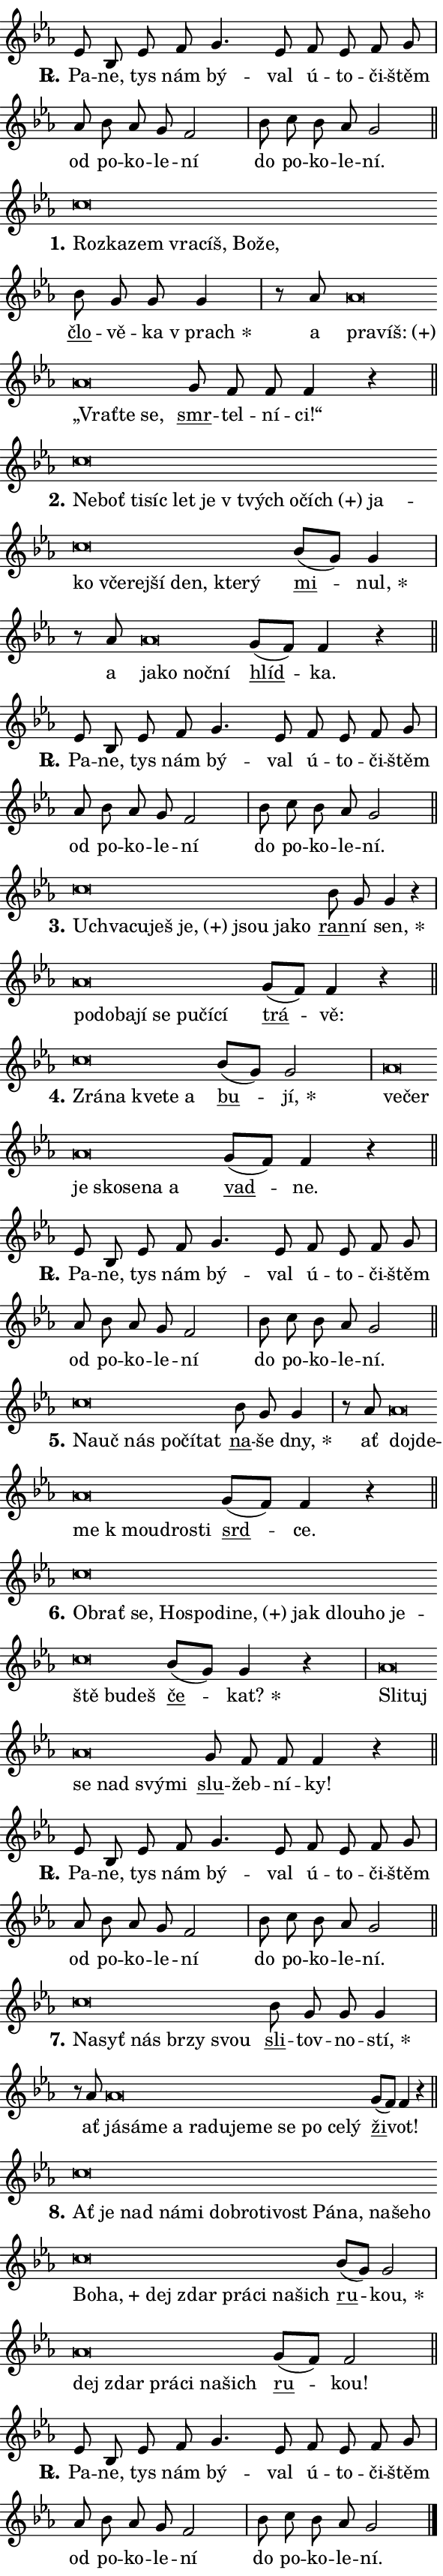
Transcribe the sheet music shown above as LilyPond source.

\version "2.24.0"
\header { tagline = "" }
\paper {
  indent = 0\cm
  top-margin = 0\cm
  right-margin = 0.13\cm % to fit lyric hyphens
  bottom-margin = 0\cm
  left-margin = 0\cm
  paper-width = 10\cm
  page-breaking = #ly:one-page-breaking
  system-system-spacing.basic-distance = #11
  score-system-spacing.basic-distance = #11
  ragged-last = ##f
}


%% Author: Thomas Morley
%% https://lists.gnu.org/archive/html/lilypond-user/2020-05/msg00002.html
#(define (line-position grob)
"Returns position of @var[grob} in current system:
   @code{'start}, if at first time-step
   @code{'end}, if at last time-step
   @code{'middle} otherwise
"
  (let* ((col (ly:item-get-column grob))
         (ln (ly:grob-object col 'left-neighbor))
         (rn (ly:grob-object col 'right-neighbor))
         (col-to-check-left (if (ly:grob? ln) ln col))
         (col-to-check-right (if (ly:grob? rn) rn col))
         (break-dir-left
           (and
             (ly:grob-property col-to-check-left 'non-musical #f)
             (ly:item-break-dir col-to-check-left)))
         (break-dir-right
           (and
             (ly:grob-property col-to-check-right 'non-musical #f)
             (ly:item-break-dir col-to-check-right))))
        (cond ((eqv? 1 break-dir-left) 'start)
              ((eqv? -1 break-dir-right) 'end)
              (else 'middle))))

#(define (tranparent-at-line-position vctor)
  (lambda (grob)
  "Relying on @code{line-position} select the relevant enry from @var{vctor}.
Used to determine transparency,"
    (case (line-position grob)
      ((end) (not (vector-ref vctor 0)))
      ((middle) (not (vector-ref vctor 1)))
      ((start) (not (vector-ref vctor 2))))))

noteHeadBreakVisibility =
#(define-music-function (break-visibility)(vector?)
"Makes @code{NoteHead}s transparent relying on @var{break-visibility}"
#{
  \override NoteHead.transparent =
    #(tranparent-at-line-position break-visibility)
#})

#(define delete-ledgers-for-transparent-note-heads
  (lambda (grob)
    "Reads whether a @code{NoteHead} is transparent.
If so this @code{NoteHead} is removed from @code{'note-heads} from
@var{grob}, which is supposed to be @code{LedgerLineSpanner}.
As a result ledgers are not printed for this @code{NoteHead}"
    (let* ((nhds-array (ly:grob-object grob 'note-heads))
           (nhds-list
             (if (ly:grob-array? nhds-array)
                 (ly:grob-array->list nhds-array)
                 '()))
           ;; Relies on the transparent-property being done before
           ;; Staff.LedgerLineSpanner.after-line-breaking is executed.
           ;; This is fragile ...
           (to-keep
             (remove
               (lambda (nhd)
                 (ly:grob-property nhd 'transparent #f))
               nhds-list)))
      ;; TODO find a better method to iterate over grob-arrays, similiar
      ;; to filter/remove etc for lists
      ;; For now rebuilt from scratch
      (set! (ly:grob-object grob 'note-heads)  '())
      (for-each
        (lambda (nhd)
          (ly:pointer-group-interface::add-grob grob 'note-heads nhd))
        to-keep))))

squashNotes = {
  \override NoteHead.X-extent = #'(-0.2 . 0.2)
  \override NoteHead.Y-extent = #'(-0.75 . 0)
  \override NoteHead.stencil =
    #(lambda (grob)
       (let ((pos (ly:grob-property grob 'staff-position)))
         (begin
           (if (< pos -7) (display "ERROR: Lower brevis then expected\n") (display ""))
           (if (<= pos -6) ly:text-interface::print ly:note-head::print))))
}
unSquashNotes = {
  \revert NoteHead.X-extent
  \revert NoteHead.Y-extent
  \revert NoteHead.stencil
}

hideNotes = \noteHeadBreakVisibility #begin-of-line-visible
unHideNotes = \noteHeadBreakVisibility #all-visible

% work-around for resetting accidentals
% https://lilypond.org/doc/v2.23/Documentation/notation/displaying-rhythms#unmetered-music
cadenzaMeasure = {
  \cadenzaOff
  \partial 1024 s1024
  \cadenzaOn
}

#(define-markup-command (accent layout props text) (markup?)
  "Underline accented syllable"
  (interpret-markup layout props
    #{\markup \override #'(offset . 4.3) \underline { #text }#}))

responsum = \markup \concat {
  "R" \hspace #-1.05 \path #0.1 #'((moveto 0 0.07) (lineto 0.9 0.8)) \hspace #0.05 "."
}

spaceSize = #0.6828661417322834 % exact space size for TeX Gyre Schola

\layout {
  \context {
    \Staff
    \remove "Time_signature_engraver"
    \override LedgerLineSpanner.after-line-breaking = #delete-ledgers-for-transparent-note-heads
  }
  \context {
    \Lyrics {
      \override LyricSpace.minimum-distance = \spaceSize
      \override LyricText.font-name = #"TeX Gyre Schola"
      \override LyricText.font-size = 1
      \override StanzaNumber.font-name = #"TeX Gyre Schola Bold"
      \override StanzaNumber.font-size = 1
    }
  }
  \context {
    \Score 
    \override NoteHead.text =
      #(lambda (grob) 
        (let ((pos (ly:grob-property grob 'staff-position)))
          #{\markup {
            \combine
              \halign #-0.55 \raise #(if (= pos -6) 0 0.5) \override #'(thickness . 2) \draw-line #'(3.2 . 0)
              \musicglyph "noteheads.sM1"
          }#}))
  }
}

% magnetic-lyrics.ily
%
%   written by
%     Jean Abou Samra <jean@abou-samra.fr>
%     Werner Lemberg <wl@gnu.org>
%
%   adapted by
%     Jiri Hon <jiri.hon@gmail.com>
%
% Version 2022-Apr-15

% https://www.mail-archive.com/lilypond-user@gnu.org/msg149350.html

#(define (Left_hyphen_pointer_engraver context)
   "Collect syllable-hyphen-syllable occurrences in lyrics and store
them in properties.  This engraver only looks to the left.  For
example, if the lyrics input is @code{foo -- bar}, it does the
following.

@itemize @bullet
@item
Set the @code{text} property of the @code{LyricHyphen} grob between
@q{foo} and @q{bar} to @code{foo}.

@item
Set the @code{left-hyphen} property of the @code{LyricText} grob with
text @q{foo} to the @code{LyricHyphen} grob between @q{foo} and
@q{bar}.
@end itemize

Use this auxiliary engraver in combination with the
@code{lyric-@/text::@/apply-@/magnetic-@/offset!} hook."
   (let ((hyphen #f)
         (text #f))
     (make-engraver
      (acknowledgers
       ((lyric-syllable-interface engraver grob source-engraver)
        (set! text grob)))
      (end-acknowledgers
       ((lyric-hyphen-interface engraver grob source-engraver)
        ;(when (not (grob::has-interface grob 'lyric-space-interface))
          (set! hyphen grob)));)
      ((stop-translation-timestep engraver)
       (when (and text hyphen)
         (ly:grob-set-object! text 'left-hyphen hyphen))
       (set! text #f)
       (set! hyphen #f)))))

#(define (lyric-text::apply-magnetic-offset! grob)
   "If the space between two syllables is less than the value in
property @code{LyricText@/.details@/.squash-threshold}, move the right
syllable to the left so that it gets concatenated with the left
syllable.

Use this function as a hook for
@code{LyricText@/.after-@/line-@/breaking} if the
@code{Left_@/hyphen_@/pointer_@/engraver} is active."
   (let ((hyphen (ly:grob-object grob 'left-hyphen #f)))
     (when hyphen
       (let ((left-text (ly:spanner-bound hyphen LEFT)))
         (when (grob::has-interface left-text 'lyric-syllable-interface)
           (let* ((common (ly:grob-common-refpoint grob left-text X))
                  (this-x-ext (ly:grob-extent grob common X))
                  (left-x-ext
                   (begin
                     ;; Trigger magnetism for left-text.
                     (ly:grob-property left-text 'after-line-breaking)
                     (ly:grob-extent left-text common X)))
                  ;; `delta` is the gap width between two syllables.
                  (delta (- (interval-start this-x-ext)
                            (interval-end left-x-ext)))
                  (details (ly:grob-property grob 'details))
                  (threshold (assoc-get 'squash-threshold details 0.2)))
             (when (< delta threshold)
               (let* (;; We have to manipulate the input text so that
                      ;; ligatures crossing syllable boundaries are not
                      ;; disabled.  For languages based on the Latin
                      ;; script this is essentially a beautification.
                      ;; However, for non-Western scripts it can be a
                      ;; necessity.
                      (lt (ly:grob-property left-text 'text))
                      (rt (ly:grob-property grob 'text))
                      (is-space (grob::has-interface hyphen 'lyric-space-interface))
                      (space (if is-space " " ""))
                      (extra-delta (if is-space spaceSize 0))
                      ;; Append new syllable.
                      (ltrt-space (if (and (string? lt) (string? rt))
                                (string-append lt space rt)
                                (make-concat-markup (list lt space rt))))
                      ;; Right-align `ltrt` to the right side.
                      (ltrt-space-markup (grob-interpret-markup
                               grob
                               (make-translate-markup
                                (cons (interval-length this-x-ext) 0)
                                (make-right-align-markup ltrt-space)))))
                 (begin
                   ;; Don't print `left-text`.
                   (ly:grob-set-property! left-text 'stencil #f)
                   ;; Set text and stencil (which holds all collected
                   ;; syllables so far) and shift it to the left.
                   (ly:grob-set-property! grob 'text ltrt-space)
                   (ly:grob-set-property! grob 'stencil ltrt-space-markup)
                   (ly:grob-translate-axis! grob (- (- delta extra-delta)) X))))))))))


#(define (lyric-hyphen::displace-bounds-first grob)
   ;; Make very sure this callback isn't triggered too early.
   (let ((left (ly:spanner-bound grob LEFT))
         (right (ly:spanner-bound grob RIGHT)))
     (ly:grob-property left 'after-line-breaking)
     (ly:grob-property right 'after-line-breaking)
     (ly:lyric-hyphen::print grob)))

squashThreshold = #0.4

\layout {
  \context {
    \Lyrics
    \consists #Left_hyphen_pointer_engraver
    \override LyricText.after-line-breaking =
      #lyric-text::apply-magnetic-offset!
    \override LyricHyphen.stencil = #lyric-hyphen::displace-bounds-first
    \override LyricText.details.squash-threshold = \squashThreshold
    \override LyricHyphen.minimum-distance = 0
    \override LyricHyphen.minimum-length = \squashThreshold
  }
}

squashText = \override LyricText.details.squash-threshold = 9999
unSquashText = \override LyricText.details.squash-threshold = \squashThreshold

leftText = \override LyricText.self-alignment-X = #LEFT
unLeftText = \revert LyricText.self-alignment-X

starOffset = #(lambda (grob) 
                (let ((x_offset (ly:self-alignment-interface::aligned-on-x-parent grob)))
                  (if (= x_offset 0) 0 (+ x_offset 1.2))))

star = #(define-music-function (syllable)(string?)
"Append star separator at the end of a syllable"
#{
  \once \override LyricText.X-offset = #starOffset
  \lyricmode { \markup {
    #syllable
    \override #'((font-name . "TeX Gyre Schola Bold")) \hspace #0.2 \lower #0.65 \larger "*"
  } }
#})

starAccent = #(define-music-function (syllable)(string?)
"Append star separator at the end of a syllable and make accent"
#{
  \once \override LyricText.X-offset = #starOffset
  \lyricmode { \markup {
    \accent #syllable
    \override #'((font-name . "TeX Gyre Schola Bold")) \hspace #0.2 \lower #0.65 \larger "*"
  } }
#})

breath = #(define-music-function (syllable)(string?)
"Append breathing indicator at the end of a syllable"
#{
  \lyricmode { \markup { #syllable "+" } }
#})

optionalBreath = #(define-music-function (syllable)(string?)
"Append optional breathing indicator at the end of a syllable"
#{
  \lyricmode { \markup { #syllable "(+)" } }
#})


\score {
    <<
        \new Voice = "melody" { \cadenzaOn \key es \major \relative { es'8 bes es f g4. es8 \bar "" f es f g \cadenzaMeasure \bar "|" as bes as g f2 \cadenzaMeasure \bar "|" bes8 c bes as g2 \cadenzaMeasure \bar "||" \break } }
        \new Lyrics \lyricsto "melody" { \lyricmode { \set stanza = \responsum
Pa -- ne, tys nám bý -- val ú -- to -- či -- štěm od po -- ko -- le -- ní do po -- ko -- le -- ní. } }
    >>
    \layout {}
}

\score {
    <<
        \new Voice = "melody" { \cadenzaOn \key es \major \relative { \squashNotes c''\breve*1/16 \hideNotes \breve*1/16 \bar "" \breve*1/16 \bar "" \breve*1/16 \bar "" \breve*1/16 \bar "" \breve*1/16 \breve*1/16 \bar "" \unHideNotes \unSquashNotes \bar "" bes8 g g g4 \cadenzaMeasure \bar "|" r8 as8 \squashNotes as\breve*1/16 \hideNotes \breve*1/16 \bar "" \breve*1/16 \bar "" \breve*1/16 \breve*1/16 \bar "" \unHideNotes \unSquashNotes \bar "" g8 f f f4 r \cadenzaMeasure \bar "||" \break } }
        \new Lyrics \lyricsto "melody" { \lyricmode { \set stanza = "1."
\leftText Roz -- \squashText ka -- zem vra -- cíš, Bo -- že, \unLeftText \unSquashText \markup \accent člo -- vě -- ka \star "v prach" a \leftText pra -- \squashText \optionalBreath víš: „Vrať -- te se, \unLeftText \unSquashText \markup \accent smr -- tel -- ní -- ci!“ } }
    >>
    \layout {}
}

\score {
    <<
        \new Voice = "melody" { \cadenzaOn \key es \major \relative { \squashNotes c''\breve*1/16 \hideNotes \breve*1/16 \bar "" \breve*1/16 \bar "" \breve*1/16 \bar "" \breve*1/16 \bar "" \breve*1/16 \bar "" \breve*1/16 \bar "" \breve*1/16 \bar "" \breve*1/16 \bar "" \breve*1/16 \bar "" \breve*1/16 \bar "" \breve*1/16 \bar "" \breve*1/16 \bar "" \breve*1/16 \bar "" \breve*1/16 \bar "" \breve*1/16 \breve*1/16 \bar "" \unHideNotes \unSquashNotes \bar "" bes8[( g)] g4 \cadenzaMeasure \bar "|" r8 as8 \squashNotes as\breve*1/16 \hideNotes \breve*1/16 \bar "" \breve*1/16 \breve*1/16 \bar "" \unHideNotes \unSquashNotes \bar "" g8[( f)] f4 r \cadenzaMeasure \bar "||" \break } }
        \new Lyrics \lyricsto "melody" { \lyricmode { \set stanza = "2."
\leftText Ne -- \squashText boť ti -- síc let je "v tvých" o -- \optionalBreath čích ja -- ko vče -- rej -- ší den, kte -- rý \unLeftText \unSquashText \markup \accent mi -- \star nul, a \leftText ja -- \squashText ko noč -- ní \unLeftText \unSquashText \markup \accent hlíd -- ka. } }
    >>
    \layout {}
}

\score {
    <<
        \new Voice = "melody" { \cadenzaOn \key es \major \relative { es'8 bes es f g4. es8 \bar "" f es f g \cadenzaMeasure \bar "|" as bes as g f2 \cadenzaMeasure \bar "|" bes8 c bes as g2 \cadenzaMeasure \bar "||" \break } }
        \new Lyrics \lyricsto "melody" { \lyricmode { \set stanza = \responsum
Pa -- ne, tys nám bý -- val ú -- to -- či -- štěm od po -- ko -- le -- ní do po -- ko -- le -- ní. } }
    >>
    \layout {}
}

\score {
    <<
        \new Voice = "melody" { \cadenzaOn \key es \major \relative { \squashNotes c''\breve*1/16 \hideNotes \breve*1/16 \bar "" \breve*1/16 \bar "" \breve*1/16 \bar "" \breve*1/16 \bar "" \breve*1/16 \breve*1/16 \bar "" \unHideNotes \unSquashNotes \bar "" bes8 g g4 r \cadenzaMeasure \bar "|" \squashNotes as\breve*1/16 \hideNotes \breve*1/16 \bar "" \breve*1/16 \bar "" \breve*1/16 \bar "" \breve*1/16 \bar "" \breve*1/16 \bar "" \breve*1/16 \breve*1/16 \bar "" \unHideNotes \unSquashNotes \bar "" g8[( f)] f4 r \cadenzaMeasure \bar "||" \break } }
        \new Lyrics \lyricsto "melody" { \lyricmode { \set stanza = "3."
\leftText Uchva -- \squashText cu -- ješ \optionalBreath je, jsou ja -- ko \unLeftText \unSquashText \markup \accent ran -- ní \star sen, \leftText po -- \squashText do -- ba -- jí se pu -- čí -- cí \unLeftText \unSquashText \markup \accent trá -- vě: } }
    >>
    \layout {}
}

\score {
    <<
        \new Voice = "melody" { \cadenzaOn \key es \major \relative { \squashNotes c''\breve*1/16 \hideNotes \breve*1/16 \bar "" \breve*1/16 \bar "" \breve*1/16 \breve*1/16 \bar "" \unHideNotes \unSquashNotes \bar "" bes8[( g)] g2 \cadenzaMeasure \bar "|" \squashNotes as\breve*1/16 \hideNotes \breve*1/16 \bar "" \breve*1/16 \bar "" \breve*1/16 \bar "" \breve*1/16 \bar "" \breve*1/16 \breve*1/16 \bar "" \unHideNotes \unSquashNotes \bar "" g8[( f)] f4 r \cadenzaMeasure \bar "||" \break } }
        \new Lyrics \lyricsto "melody" { \lyricmode { \set stanza = "4."
\leftText Zrá -- \squashText na kve -- te a \unLeftText \unSquashText \markup \accent bu -- \star jí, \leftText ve -- \squashText čer je sko -- se -- na a \unLeftText \unSquashText \markup \accent vad -- ne. } }
    >>
    \layout {}
}

\score {
    <<
        \new Voice = "melody" { \cadenzaOn \key es \major \relative { es'8 bes es f g4. es8 \bar "" f es f g \cadenzaMeasure \bar "|" as bes as g f2 \cadenzaMeasure \bar "|" bes8 c bes as g2 \cadenzaMeasure \bar "||" \break } }
        \new Lyrics \lyricsto "melody" { \lyricmode { \set stanza = \responsum
Pa -- ne, tys nám bý -- val ú -- to -- či -- štěm od po -- ko -- le -- ní do po -- ko -- le -- ní. } }
    >>
    \layout {}
}

\score {
    <<
        \new Voice = "melody" { \cadenzaOn \key es \major \relative { \squashNotes c''\breve*1/16 \hideNotes \breve*1/16 \bar "" \breve*1/16 \bar "" \breve*1/16 \bar "" \breve*1/16 \breve*1/16 \bar "" \unHideNotes \unSquashNotes \bar "" bes8 g g4 \cadenzaMeasure \bar "|" r8 as8 \squashNotes as\breve*1/16 \hideNotes \breve*1/16 \bar "" \breve*1/16 \bar "" \breve*1/16 \bar "" \breve*1/16 \breve*1/16 \bar "" \unHideNotes \unSquashNotes \bar "" g8[( f)] f4 r \cadenzaMeasure \bar "||" \break } }
        \new Lyrics \lyricsto "melody" { \lyricmode { \set stanza = "5."
\leftText Na -- \squashText uč nás po -- čí -- tat \unLeftText \unSquashText \markup \accent na -- še \star dny, ať \leftText do -- \squashText jde -- me "k mou" -- dro -- sti \unLeftText \unSquashText \markup \accent srd -- ce. } }
    >>
    \layout {}
}

\score {
    <<
        \new Voice = "melody" { \cadenzaOn \key es \major \relative { \squashNotes c''\breve*1/16 \hideNotes \breve*1/16 \bar "" \breve*1/16 \bar "" \breve*1/16 \bar "" \breve*1/16 \bar "" \breve*1/16 \bar "" \breve*1/16 \bar "" \breve*1/16 \bar "" \breve*1/16 \bar "" \breve*1/16 \bar "" \breve*1/16 \bar "" \breve*1/16 \bar "" \breve*1/16 \breve*1/16 \bar "" \unHideNotes \unSquashNotes \bar "" bes8[( g)] g4 r \cadenzaMeasure \bar "|" \squashNotes as\breve*1/16 \hideNotes \breve*1/16 \bar "" \breve*1/16 \bar "" \breve*1/16 \bar "" \breve*1/16 \breve*1/16 \bar "" \unHideNotes \unSquashNotes \bar "" g8 f f f4 r \cadenzaMeasure \bar "||" \break } }
        \new Lyrics \lyricsto "melody" { \lyricmode { \set stanza = "6."
\leftText Ob -- \squashText rať se, Ho -- spo -- di -- \optionalBreath ne, jak dlou -- ho je -- ště bu -- deš \unLeftText \unSquashText \markup \accent če -- \star kat? \leftText Sli -- \squashText tuj se nad svý -- mi \unLeftText \unSquashText \markup \accent slu -- žeb -- ní -- ky! } }
    >>
    \layout {}
}

\score {
    <<
        \new Voice = "melody" { \cadenzaOn \key es \major \relative { es'8 bes es f g4. es8 \bar "" f es f g \cadenzaMeasure \bar "|" as bes as g f2 \cadenzaMeasure \bar "|" bes8 c bes as g2 \cadenzaMeasure \bar "||" \break } }
        \new Lyrics \lyricsto "melody" { \lyricmode { \set stanza = \responsum
Pa -- ne, tys nám bý -- val ú -- to -- či -- štěm od po -- ko -- le -- ní do po -- ko -- le -- ní. } }
    >>
    \layout {}
}

\score {
    <<
        \new Voice = "melody" { \cadenzaOn \key es \major \relative { \squashNotes c''\breve*1/16 \hideNotes \breve*1/16 \bar "" \breve*1/16 \bar "" \breve*1/16 \bar "" \breve*1/16 \breve*1/16 \bar "" \unHideNotes \unSquashNotes \bar "" bes8 g g g4 \cadenzaMeasure \bar "|" r8 as8 \squashNotes as\breve*1/16 \hideNotes \breve*1/16 \bar "" \breve*1/16 \bar "" \breve*1/16 \bar "" \breve*1/16 \bar "" \breve*1/16 \bar "" \breve*1/16 \bar "" \breve*1/16 \bar "" \breve*1/16 \bar "" \breve*1/16 \bar "" \breve*1/16 \breve*1/16 \bar "" \unHideNotes \unSquashNotes \bar "" g8[( f)] f4 r \cadenzaMeasure \bar "||" \break } }
        \new Lyrics \lyricsto "melody" { \lyricmode { \set stanza = "7."
\leftText Na -- \squashText syť nás br -- zy svou \unLeftText \unSquashText \markup \accent sli -- tov -- no -- \star stí, ať \leftText já -- \squashText sá -- me a ra -- du -- je -- me se po ce -- lý \unLeftText \unSquashText \markup \accent ži -- vot! } }
    >>
    \layout {}
}

\score {
    <<
        \new Voice = "melody" { \cadenzaOn \key es \major \relative { \squashNotes c''\breve*1/16 \hideNotes \breve*1/16 \bar "" \breve*1/16 \bar "" \breve*1/16 \bar "" \breve*1/16 \bar "" \breve*1/16 \bar "" \breve*1/16 \bar "" \breve*1/16 \bar "" \breve*1/16 \bar "" \breve*1/16 \bar "" \breve*1/16 \bar "" \breve*1/16 \bar "" \breve*1/16 \bar "" \breve*1/16 \bar "" \breve*1/16 \bar "" \breve*1/16 \bar "" \breve*1/16 \bar "" \breve*1/16 \bar "" \breve*1/16 \bar "" \breve*1/16 \bar "" \breve*1/16 \breve*1/16 \bar "" \unHideNotes \unSquashNotes \bar "" bes8[( g)] g2 \cadenzaMeasure \bar "|" \squashNotes as\breve*1/16 \hideNotes \breve*1/16 \bar "" \breve*1/16 \bar "" \breve*1/16 \bar "" \breve*1/16 \breve*1/16 \bar "" \unHideNotes \unSquashNotes \bar "" g8[( f)] f2 \cadenzaMeasure \bar "||" \break } }
        \new Lyrics \lyricsto "melody" { \lyricmode { \set stanza = "8."
\leftText Ať \squashText je nad ná -- mi dob -- ro -- ti -- vost Pá -- na, na -- še -- ho Bo -- \breath "ha," dej zdar prá -- ci na -- šich \unLeftText \unSquashText \markup \accent ru -- \star kou, \leftText dej \squashText zdar prá -- ci na -- šich \unLeftText \unSquashText \markup \accent ru -- kou! } }
    >>
    \layout {}
}

\score {
    <<
        \new Voice = "melody" { \cadenzaOn \key es \major \relative { es'8 bes es f g4. es8 \bar "" f es f g \cadenzaMeasure \bar "|" as bes as g f2 \cadenzaMeasure \bar "|" bes8 c bes as g2 \cadenzaMeasure \bar "||" \break } \bar "|." }
        \new Lyrics \lyricsto "melody" { \lyricmode { \set stanza = \responsum
Pa -- ne, tys nám bý -- val ú -- to -- či -- štěm od po -- ko -- le -- ní do po -- ko -- le -- ní. } }
    >>
    \layout {}
}
